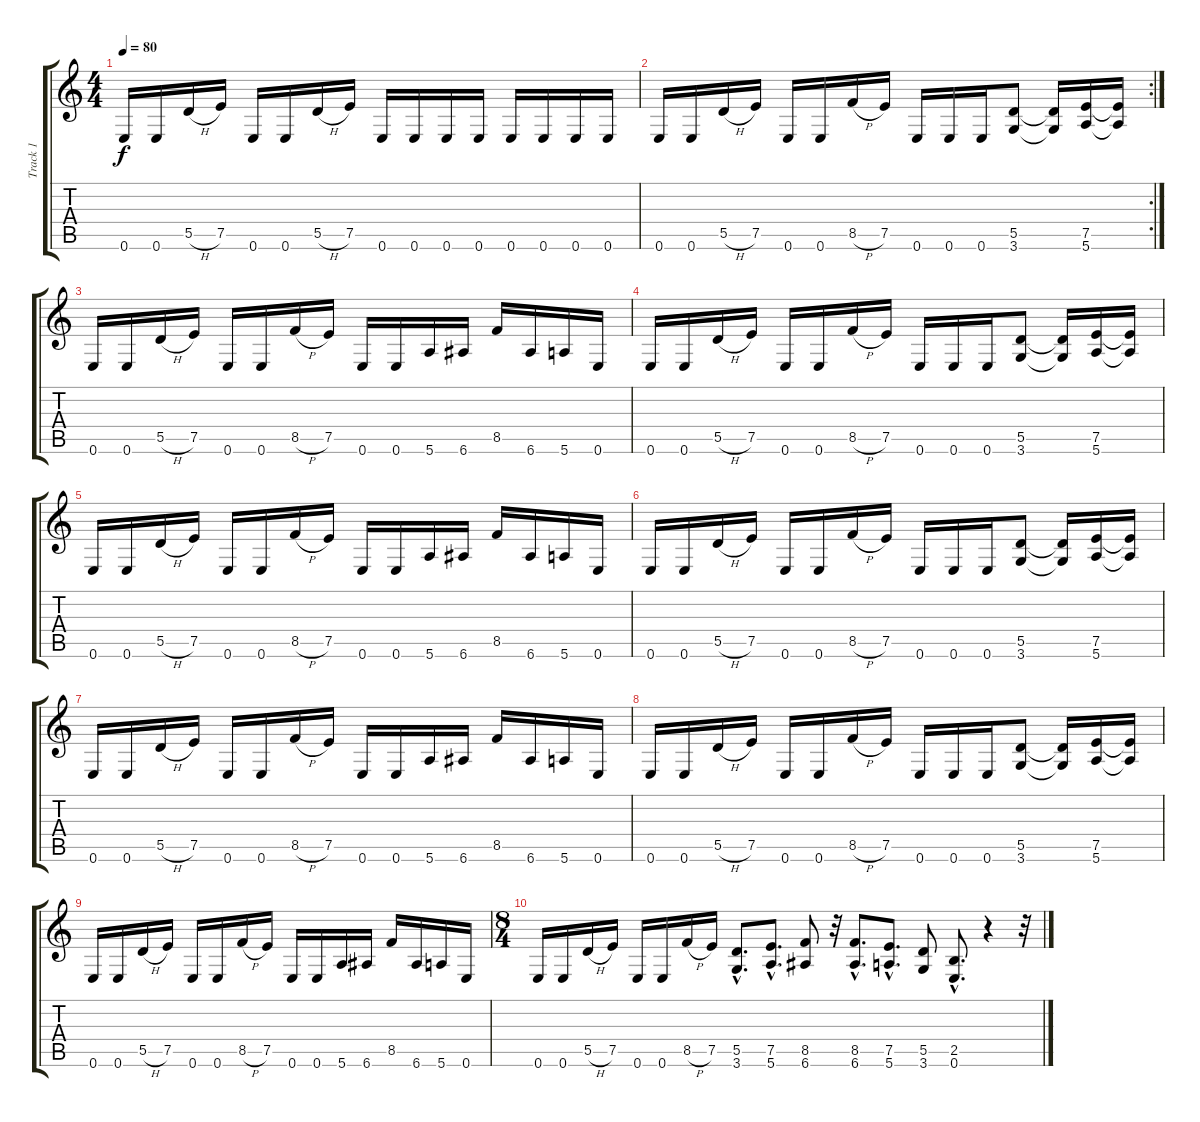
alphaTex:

\track ("Track 1" "Track 1") {instrument distortionguitar}
\staff {score tabs}
\tuning (E4 B3 G3 D3 A2 E2) {hide}
\ts (4 4)
\tempo 80
\clef g2
\ks c
0.6.16{dy f} 0.6.16 5.5{h}.16 7.5.16 0.6.16 0.6.16 5.5{h}.16 7.5.16 0.6.16 0.6.16 0.6.16 0.6.16 0.6.16 0.6.16 0.6.16 0.6.16 |
\rc 2
0.6.16 0.6.16 5.5{h}.16 7.5.16 0.6.16 0.6.16 8.5{h}.16 7.5.16 0.6.16 0.6.16 0.6.16 (5.5 3.6).8 (5.5{t} 3.6{t}).16 (7.5 5.6).16 (7.5{t} 5.6{t}).16 |
0.6.16 0.6.16 5.5{h}.16 7.5.16 0.6.16 0.6.16 8.5{h}.16 7.5.16 0.6.16 0.6.16 5.6.16 6.6.16 8.5.16 6.6.16 5.6.16 0.6.16 |
0.6.16 0.6.16 5.5{h}.16 7.5.16 0.6.16 0.6.16 8.5{h}.16 7.5.16 0.6.16 0.6.16 0.6.16 (5.5 3.6).8 (5.5{t} 3.6{t}).16 (7.5 5.6).16 (7.5{t} 5.6{t}).16 |
0.6.16 0.6.16 5.5{h}.16 7.5.16 0.6.16 0.6.16 8.5{h}.16 7.5.16 0.6.16 0.6.16 5.6.16 6.6.16 8.5.16 6.6.16 5.6.16 0.6.16 |
0.6.16 0.6.16 5.5{h}.16 7.5.16 0.6.16 0.6.16 8.5{h}.16 7.5.16 0.6.16 0.6.16 0.6.16 (5.5 3.6).8 (5.5{t} 3.6{t}).16 (7.5 5.6).16 (7.5{t} 5.6{t}).16 |
0.6.16 0.6.16 5.5{h}.16 7.5.16 0.6.16 0.6.16 8.5{h}.16 7.5.16 0.6.16 0.6.16 5.6.16 6.6.16 8.5.16 6.6.16 5.6.16 0.6.16 |
0.6.16 0.6.16 5.5{h}.16 7.5.16 0.6.16 0.6.16 8.5{h}.16 7.5.16 0.6.16 0.6.16 0.6.16 (5.5 3.6).8 (5.5{t} 3.6{t}).16 (7.5 5.6).16 (7.5{t} 5.6{t}).16 |
0.6.16 0.6.16 5.5{h}.16 7.5.16 0.6.16 0.6.16 8.5{h}.16 7.5.16 0.6.16 0.6.16 5.6.16 6.6.16 8.5.16 6.6.16 5.6.16 0.6.16 |
\ts (8 4)
0.6.16 0.6.16 5.5{h}.16 7.5.16 0.6.16 0.6.16 8.5{h}.16 7.5.16 (5.5{hac} 3.6{hac}).8{d} (7.5{hac} 5.6{hac}).8{d} (8.5 6.6).8 r.32 (8.5{hac} 6.6{hac}).8{d} (7.5{hac} 5.6{hac}).8{d} (5.5 3.6).8 (2.5{hac} 0.6{hac}).8{d} r.4 r.32
